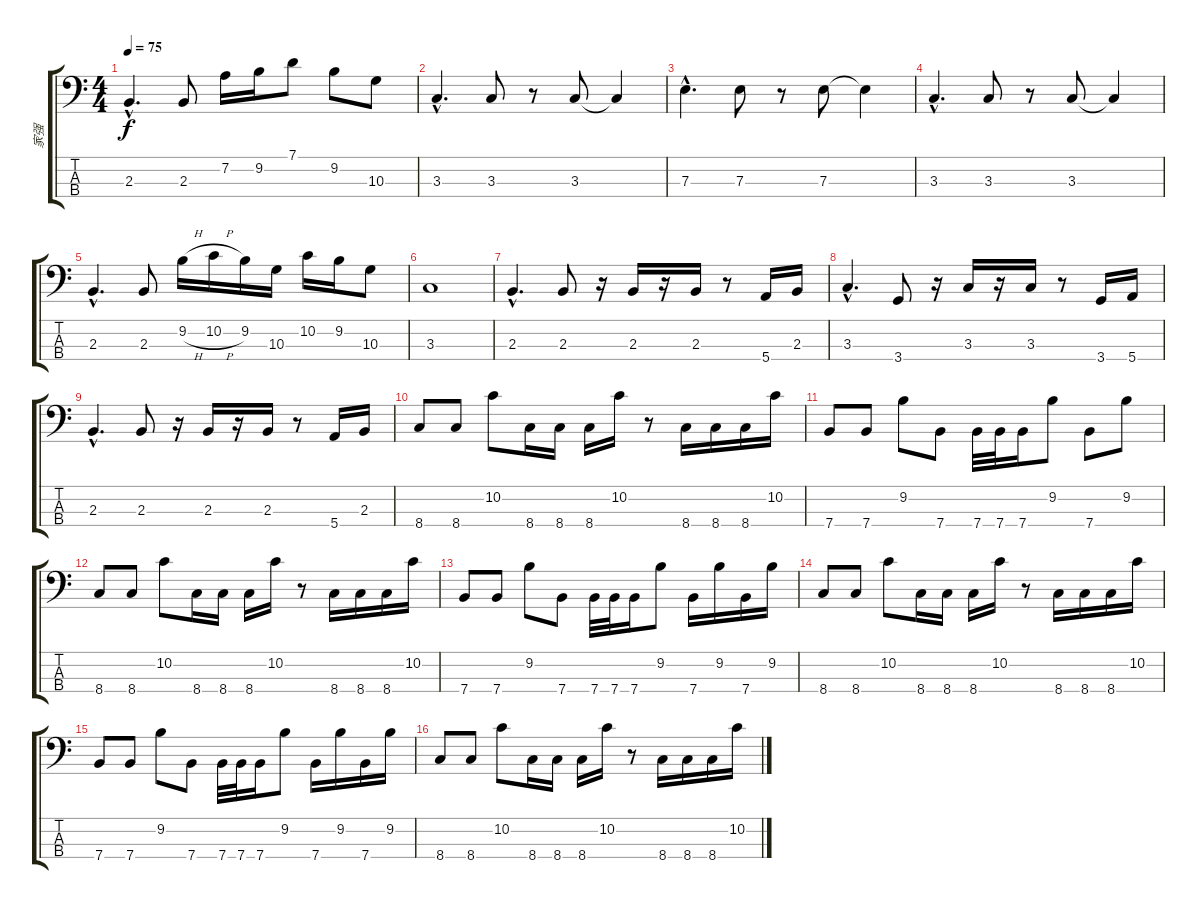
\track ("家强" "家强") {instrument electricbasspick}
\staff {score tabs}
\tuning (G2 D2 A1 E1) {hide}
\ts (4 4)
\tempo 75
\clef f4
\ks c
2.3{hac}.4{d dy f} 2.3.8 7.2.16 9.2.16 7.1.8 9.2.8 10.3.8 |
3.3{hac}.4{d} 3.3.8 r.8 3.3.8 3.3{t}.4 |
7.3{hac}.4{d} 7.3.8 r.8 7.3.8 7.3{t}.4 |
3.3{hac}.4{d} 3.3.8 r.8 3.3.8 3.3{t}.4 |
2.3{hac}.4{d} 2.3.8 9.2{h}.16 10.2{h}.16 9.2.16 10.3.16 10.2.16 9.2.16 10.3.8 |
3.3.1 |
2.3{hac}.4{d} 2.3.8 r.16 2.3.16 r.16 2.3.16 r.8 5.4.16 2.3.16 |
3.3{hac}.4{d} 3.4.8 r.16 3.3.16 r.16 3.3.16 r.8 3.4.16 5.4.16 |
2.3{hac}.4{d} 2.3.8 r.16 2.3.16 r.16 2.3.16 r.8 5.4.16 2.3.16 |
8.4.8{instrument slapbass1} 8.4.8 10.2.8 8.4.16 8.4.16 8.4.16 10.2.16 r.8 8.4.16 8.4.16 8.4.16 10.2.16 |
7.4.8 7.4.8 9.2.8 7.4.8 7.4.32 7.4.32 7.4.16 9.2.8 7.4.8 9.2.8 |
8.4.8{instrument slapbass1} 8.4.8 10.2.8 8.4.16 8.4.16 8.4.16 10.2.16 r.8 8.4.16 8.4.16 8.4.16 10.2.16 |
7.4.8 7.4.8 9.2.8 7.4.8 7.4.32 7.4.32 7.4.16 9.2.8 7.4.16 9.2.16 7.4.16 9.2.16 |
8.4.8{instrument slapbass1} 8.4.8 10.2.8 8.4.16 8.4.16 8.4.16 10.2.16 r.8 8.4.16 8.4.16 8.4.16 10.2.16 |
7.4.8 7.4.8 9.2.8 7.4.8 7.4.32 7.4.32 7.4.16 9.2.8 7.4.16 9.2.16 7.4.16 9.2.16 |
8.4.8{instrument slapbass1} 8.4.8 10.2.8 8.4.16 8.4.16 8.4.16 10.2.16 r.8 8.4.16 8.4.16 8.4.16 10.2.16
